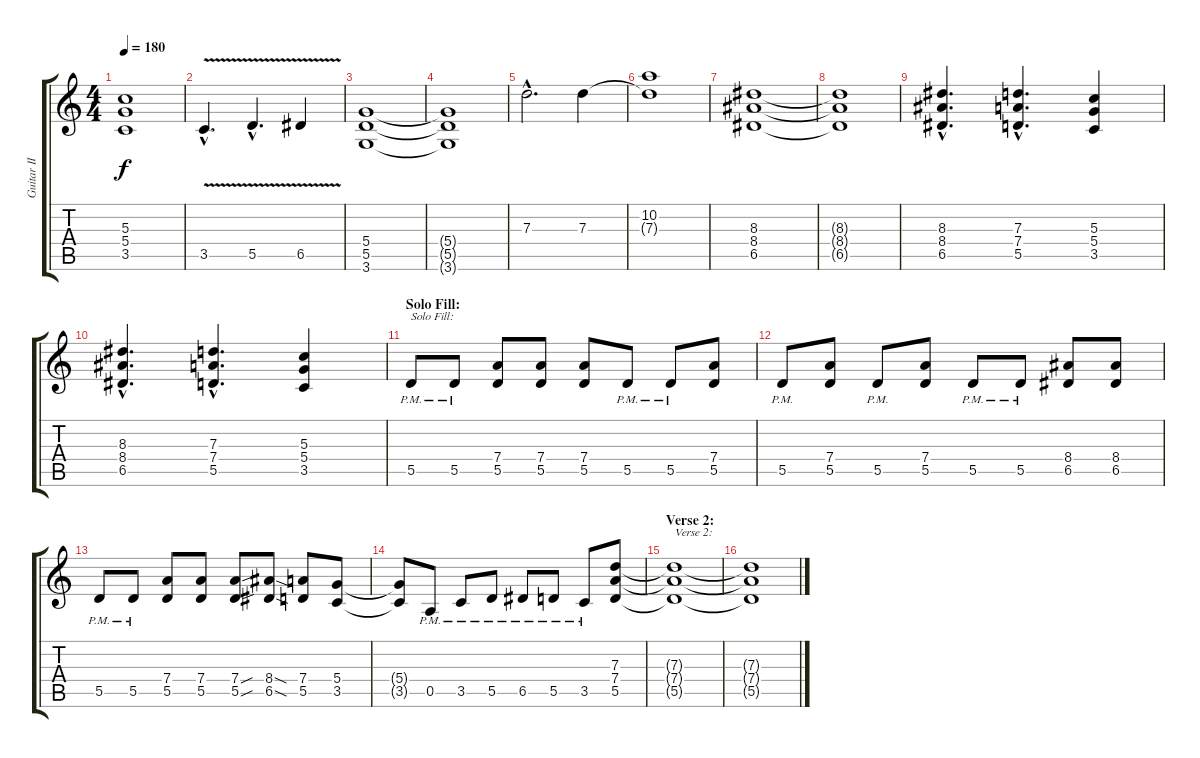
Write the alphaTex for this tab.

\track ("Guitar II" "Guitar II") {instrument distortionguitar}
\staff {score tabs}
\tuning (E4 B3 G3 D3 A2 E2) {hide}
\ts (4 4)
\tempo 180
\clef g2
\ks c
(5.3 5.4 3.5).1{dy f} |
3.5{v hac}.4{d} 5.5{v hac}.4{d} 6.5{v}.4 |
(5.4 5.5 3.6).1 |
(5.4{t} 5.5{t} 3.6{t}).1 |
7.3{hac}.2{d} 7.3.4 |
(10.2 7.3{t}).1 |
(8.3 8.4 6.5).1 |
(8.3{t} 8.4{t} 6.5{t}).1 |
(8.3{hac} 8.4{hac} 6.5{hac}).4{d} (7.3{hac} 7.4{hac} 5.5{hac}).4{d} (5.3 5.4 3.5).4 |
(8.3{hac} 8.4{hac} 6.5{hac}).4{d} (7.3{hac} 7.4{hac} 5.5{hac}).4{d} (5.3 5.4 3.5).4 |
\section ("" "Solo Fill:")
5.5{pm}.8{txt "Solo Fill:"} 5.5{pm}.8 (7.4 5.5).8 (7.4 5.5).8 (7.4 5.5).8 5.5{pm}.8 5.5{pm}.8 (7.4 5.5).8 |
5.5{pm}.8 (7.4 5.5).8 5.5{pm}.8 (7.4 5.5).8 5.5{pm}.8 5.5{pm}.8 (8.4 6.5).8 (8.4 6.5).8 |
5.5{pm}.8 5.5{pm}.8 (7.4 5.5).8 (7.4 5.5).8 (7.4{sou} 5.5{sou}).8 (8.4{sod} 6.5{sod}).8 (7.4 5.5).8 (5.4 3.5).8 |
(5.4{t} 3.5{t}).8 0.5{pm}.8 3.5{pm}.8 5.5{pm}.8 6.5{pm}.8 5.5{pm}.8 3.5{pm}.8 (7.3 7.4 5.5).8 |
\section ("" "Verse 2:")
(7.3{t} 7.4{t} 5.5{t}).1{txt "Verse 2:"} |
(7.3{t} 7.4{t} 5.5{t}).1
